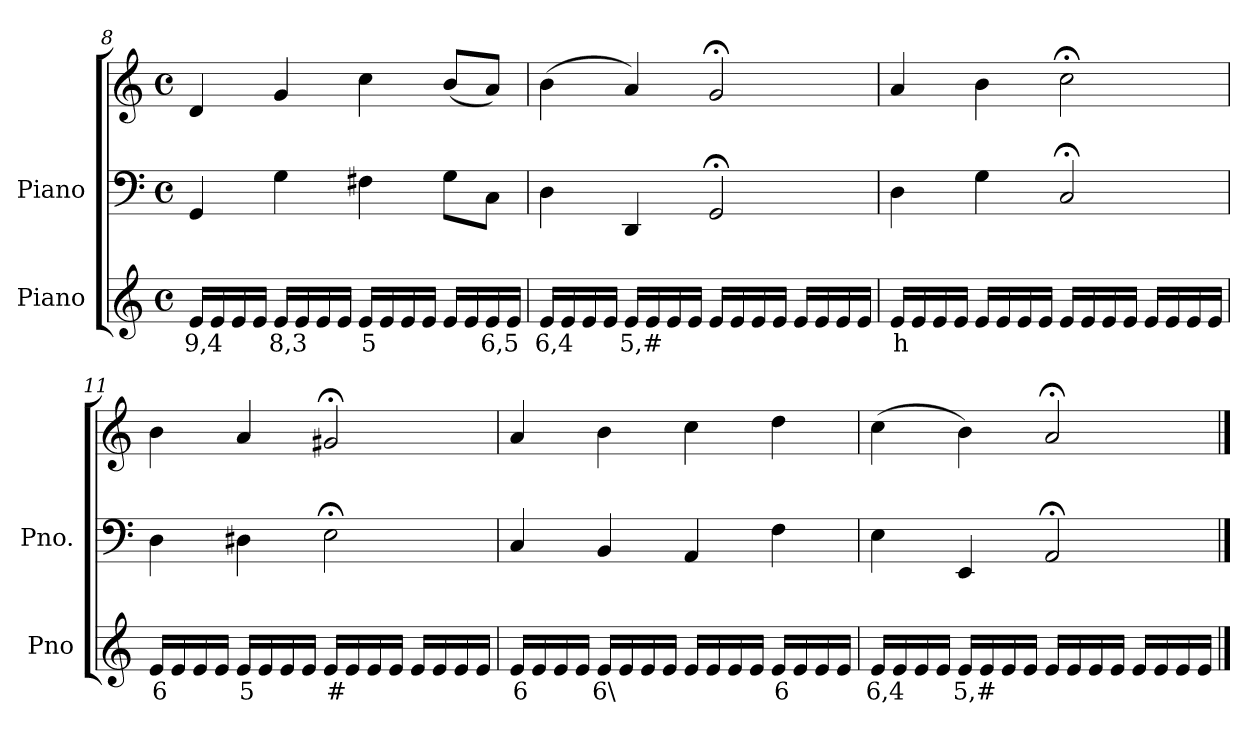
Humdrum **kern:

**kern	**text	**kern	**kern
*part2	*part2	*part1	*part1
*staff3	*staff3	*staff2	*staff1
*I"Piano	*	*I"Piano	*
*I'Pno	*	*I'Pno.	*
*clefG2	*	*clefF4	*clefG2
*k[]	*	*k[]	*k[]
*M4/4	*	*M4/4	*M4/4
*met(c)	*	*met(c)	*met(c)
=8	=8	=8	=8
!	!LO:LY:b	!	!
16e/LL	9,4	4GG/	4d/
16e/	.	.	.
16e/	.	.	.
16e/JJ	.	.	.
!	!LO:LY:b	!	!
16e/LL	8,3	4G\	4g/
16e/	.	.	.
16e/	.	.	.
16e/JJ	.	.	.
!	!LO:LY:b	!	!
16e/LL	5	4F#X\	4cc\
16e/	.	.	.
16e/	.	.	.
16e/JJ	.	.	.
16e/LL	.	8G\L	(<8b/L
16e/	.	.	.
!	!LO:LY:b	!	!
16e/	6,5	8C\J	8a/J)
16e/JJ	.	.	.
=9	=9	=9	=9
!	!LO:LY:b	!	!
16e/LL	6,4	4D\	(>4b\
16e/	.	.	.
16e/	.	.	.
16e/JJ	.	.	.
!	!LO:LY:b	!	!
16e/LL	5,#	4DD/	4a/)
16e/	.	.	.
16e/	.	.	.
16e/JJ	.	.	.
16e/LL	.	2GG;</	2g;</
16e/	.	.	.
16e/	.	.	.
16e/JJ	.	.	.
16e/LL	.	.	.
16e/	.	.	.
16e/	.	.	.
16e/JJ	.	.	.
=10	=10	=10	=10
!	!LO:LY:b	!	!
16e/LL	h	4D\	4a/
16e/	.	.	.
16e/	.	.	.
16e/JJ	.	.	.
16e/LL	.	4G\	4b\
16e/	.	.	.
16e/	.	.	.
16e/JJ	.	.	.
16e/LL	.	2C;</	2cc;<\
16e/	.	.	.
16e/	.	.	.
16e/JJ	.	.	.
16e/LL	.	.	.
16e/	.	.	.
16e/	.	.	.
16e/JJ	.	.	.
=11	=11	=11	=11
!	!LO:LY:b	!	!
16e/LL	6	4D\	4b\
16e/	.	.	.
16e/	.	.	.
16e/JJ	.	.	.
!	!LO:LY:b	!	!
16e/LL	5	4D#X\	4a/
16e/	.	.	.
16e/	.	.	.
16e/JJ	.	.	.
!	!LO:LY:b	!	!
16e/LL	#	2E;<\	2g#X;</
16e/	.	.	.
16e/	.	.	.
16e/JJ	.	.	.
16e/LL	.	.	.
16e/	.	.	.
16e/	.	.	.
16e/JJ	.	.	.
=12	=12	=12	=12
!	!LO:LY:b	!	!
16e/LL	6	4C/	4a/
16e/	.	.	.
16e/	.	.	.
16e/JJ	.	.	.
!	!LO:LY:b	!	!
16e/LL	6\	4BB/	4b\
16e/	.	.	.
16e/	.	.	.
16e/JJ	.	.	.
16e/LL	.	4AA/	4cc\
16e/	.	.	.
16e/	.	.	.
16e/JJ	.	.	.
!	!LO:LY:b	!	!
16e/LL	6	4F\	4dd\
16e/	.	.	.
16e/	.	.	.
16e/JJ	.	.	.
=13	=13	=13	=13
!	!LO:LY:b	!	!
16e/LL	6,4	4E\	(>4cc\
16e/	.	.	.
16e/	.	.	.
16e/JJ	.	.	.
!	!LO:LY:b	!	!
16e/LL	5,#	4EE/	4b\)
16e/	.	.	.
16e/	.	.	.
16e/JJ	.	.	.
16e/LL	.	2AA;</	2a;</
16e/	.	.	.
16e/	.	.	.
16e/JJ	.	.	.
16e/LL	.	.	.
16e/	.	.	.
16e/	.	.	.
16e/JJ	.	.	.
==	==	==	==
*-	*-	*-	*-
